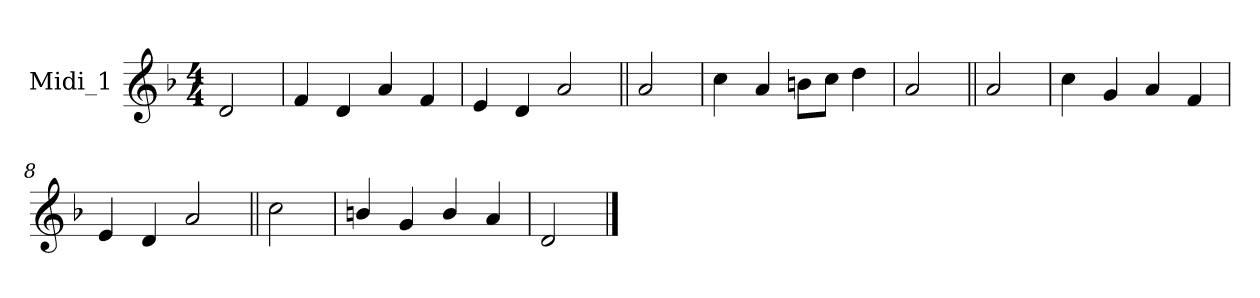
**kern
*part1
*staff1
*I"Midi_1
*clefG2
*k[b-]
*F:
*M4/4
=
2d
=1
4f
4d
4a
4f
=2
4e
4d
2a
=3||
2a
=4
4cc
4a
8bnL
8ccJ
4dd
=5
2a
!!LO:LB:g=z
=6||
2a
=7
4cc
4g
4a
4f
=8
4e
4d
2a
=9||
2cc
=10
4bn/
4g/
4b/
4a
=11
2d
==
*-
